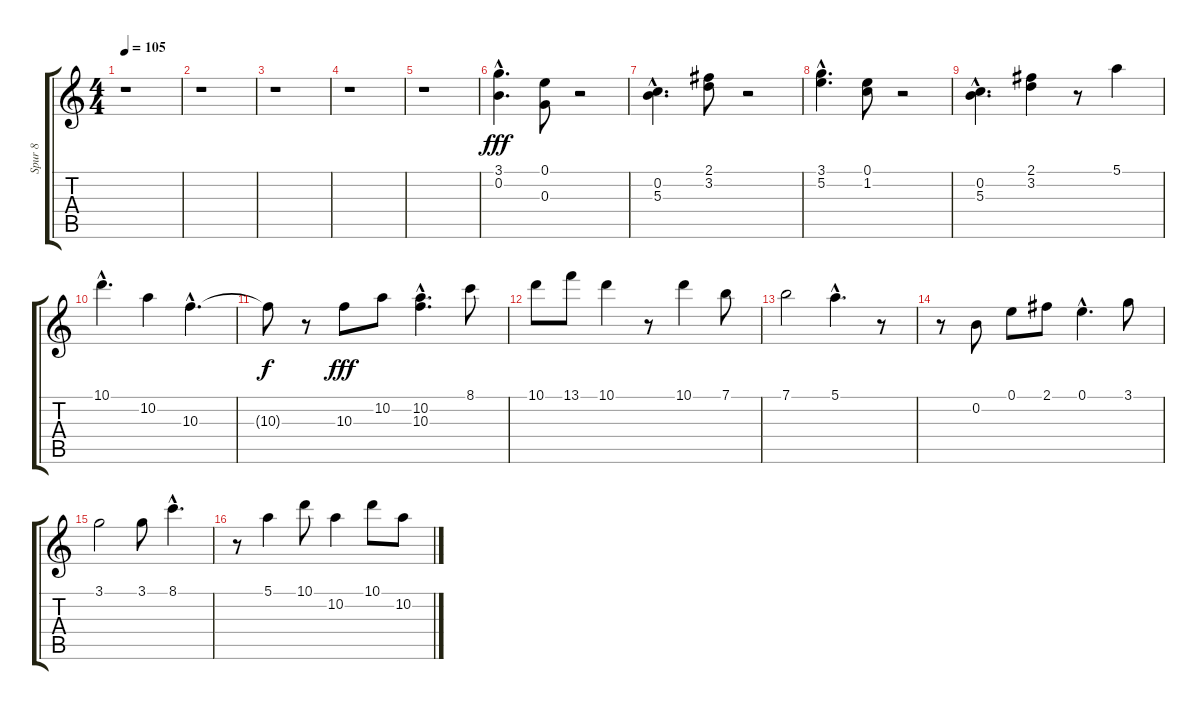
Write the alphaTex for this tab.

\track ("Spur 8" "Spur 8") {instrument overdrivenguitar}
\staff {score tabs}
\tuning (E4 B3 G3 D3 A2 E2) {hide}
\ts (4 4)
\tempo 105
\clef g2
\ks c
r.1{dy fff} |
r.1 |
r.1 |
r.1 |
r.1 |
(3.1{hac} 0.2{hac}).4{d} (0.1 0.3).8 r.2 |
(0.2{hac} 5.3{hac}).4{d} (2.1 3.2).8 r.2 |
(3.1{hac} 5.2{hac}).4{d} (0.1 1.2).8 r.2 |
(0.2{hac} 5.3{hac}).4{d} (2.1 3.2).4 r.8 5.1.4 |
10.1{hac}.4{d} 10.2.4 10.3{hac}.4{d} |
10.3{t}.8{dy f} r.8 10.3.8{dy fff} 10.2.8 (10.2 10.3{hac}).4{d} 8.1.8 |
10.1.8 13.1.8 10.1.4 r.8 10.1.4 7.1.8 |
7.1.2 5.1{hac}.4{d} r.8 |
r.8 0.2.8 0.1.8 2.1.8 0.1{hac}.4{d} 3.1.8 |
3.1.2 3.1.8 8.1{hac}.4{d} |
r.8 5.1.4 10.1.8 10.2.4 10.1.8 10.2.8
